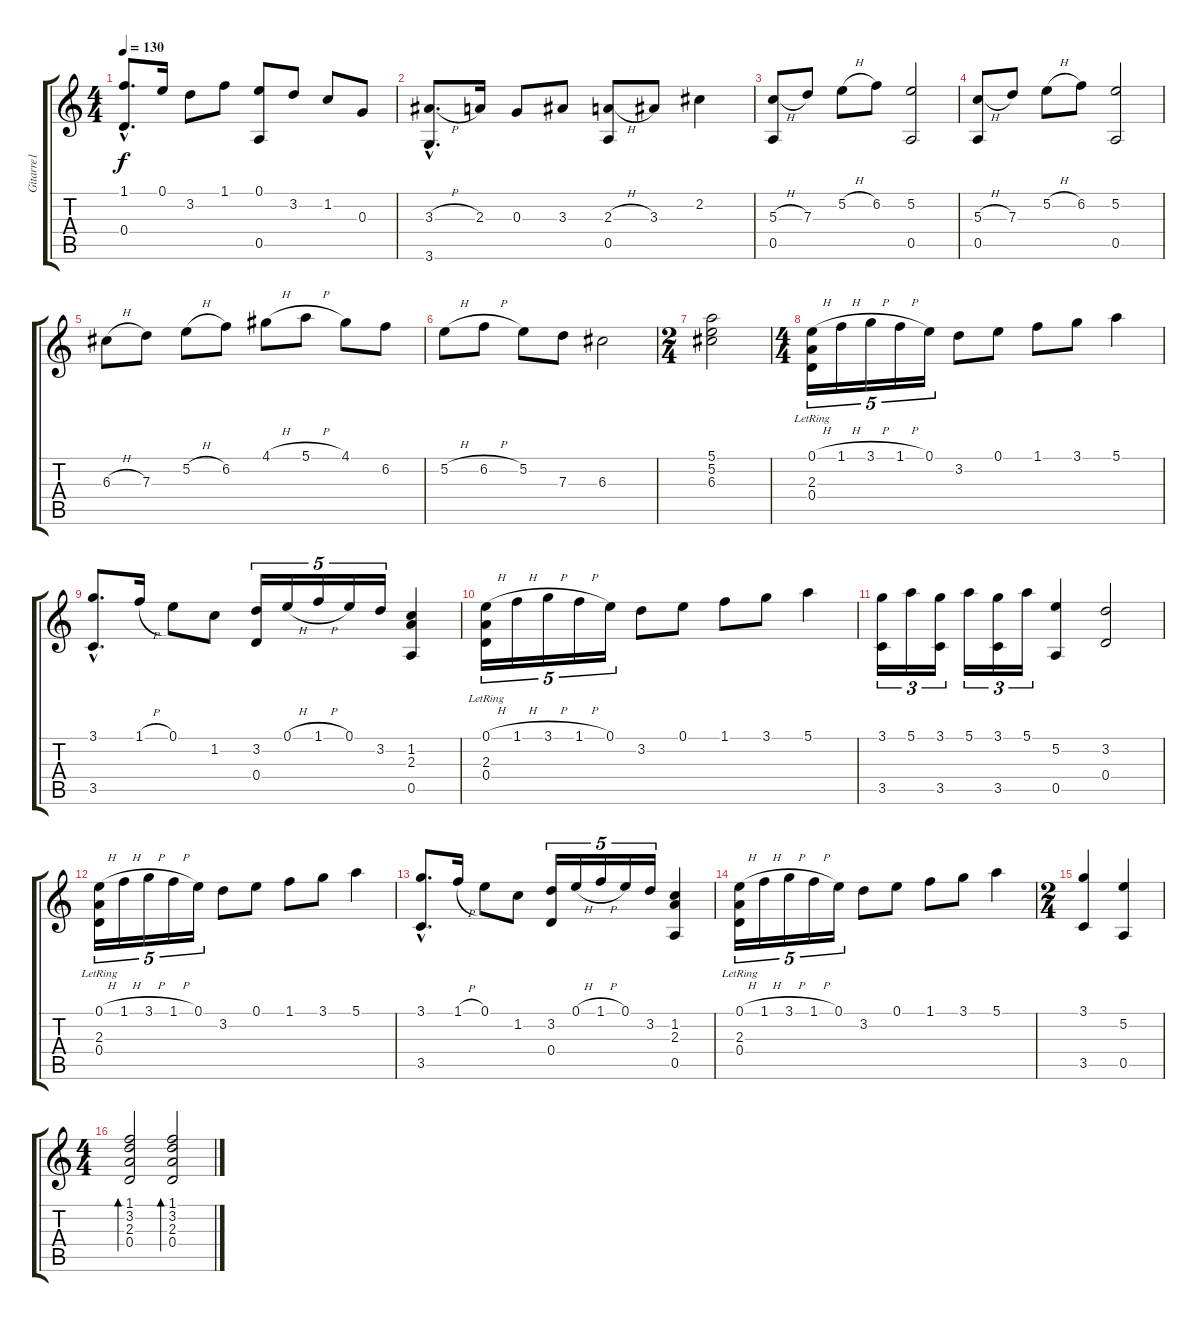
\track ("Gitarre1" "Gitarre1") {instrument acousticguitarsteel}
\staff {score tabs}
\tuning (E4 B3 G3 D3 A2 E2) {hide}
\ts (4 4)
\tempo 130
\clef g2
\ks c
(1.1{hac} 0.4{hac}).8{d dy f} 0.1.16 3.2.8 1.1.8 (0.1 0.5).8 3.2.8 1.2.8 0.3.8 |
(3.3{h hac} 3.6{hac}).8{d} 2.3.16 0.3.8 3.3.8 (2.3{h} 0.5).8 3.3.8 2.2.4 |
(5.3{h} 0.5).8 7.3.8 5.2{h}.8 6.2.8 (5.2 0.5).2 |
(5.3{h} 0.5).8 7.3.8 5.2{h}.8 6.2.8 (5.2 0.5).2 |
6.3{h}.8 7.3.8 5.2{h}.8 6.2.8 4.1{h}.8 5.1{h}.8 4.1.8 6.2.8 |
5.2{h}.8 6.2{h}.8 5.2.8 7.3.8 6.3.2 |
\ts (2 4)
(5.1 5.2 6.3).2 |
\ts (4 4)
(0.1{h} 2.3{lr} 0.4{lr}).16{tu (5 4)} 1.1{h}.16{tu (5 4)} 3.1{h}.16{tu (5 4)} 1.1{h}.16{tu (5 4)} 0.1.16{tu (5 4)} 3.2.8 0.1.8 1.1.8 3.1.8 5.1.4 |
(3.1{hac} 3.5{hac}).8{d} 1.1{h}.16 0.1.8 1.2.8 (3.2 0.4).16{tu (5 4)} 0.1{h}.16{tu (5 4)} 1.1{h}.16{tu (5 4)} 0.1.16{tu (5 4)} 3.2.16{tu (5 4)} (1.2 2.3 0.5).4 |
(0.1{h} 2.3{lr} 0.4{lr}).16{tu (5 4)} 1.1{h}.16{tu (5 4)} 3.1{h}.16{tu (5 4)} 1.1{h}.16{tu (5 4)} 0.1.16{tu (5 4)} 3.2.8 0.1.8 1.1.8 3.1.8 5.1.4 |
(3.1 3.5).16{tu (3 2)} 5.1.16{tu (3 2)} (3.1 3.5).16{tu (3 2)} 5.1.16{tu (3 2)} (3.1 3.5).16{tu (3 2)} 5.1.16{tu (3 2)} (5.2 0.5).4 (3.2 0.4).2 |
(0.1{h} 2.3{lr} 0.4{lr}).16{tu (5 4)} 1.1{h}.16{tu (5 4)} 3.1{h}.16{tu (5 4)} 1.1{h}.16{tu (5 4)} 0.1.16{tu (5 4)} 3.2.8 0.1.8 1.1.8 3.1.8 5.1.4 |
(3.1{hac} 3.5{hac}).8{d} 1.1{h}.16 0.1.8 1.2.8 (3.2 0.4).16{tu (5 4)} 0.1{h}.16{tu (5 4)} 1.1{h}.16{tu (5 4)} 0.1.16{tu (5 4)} 3.2.16{tu (5 4)} (1.2 2.3 0.5).4 |
(0.1{h} 2.3{lr} 0.4{lr}).16{tu (5 4)} 1.1{h}.16{tu (5 4)} 3.1{h}.16{tu (5 4)} 1.1{h}.16{tu (5 4)} 0.1.16{tu (5 4)} 3.2.8 0.1.8 1.1.8 3.1.8 5.1.4 |
\ts (2 4)
(3.1 3.5).4 (5.2 0.5).4 |
\ts (4 4)
(1.1 3.2 2.3 0.4).2{bd 120} (1.1 3.2 2.3 0.4).2{bd 120}
